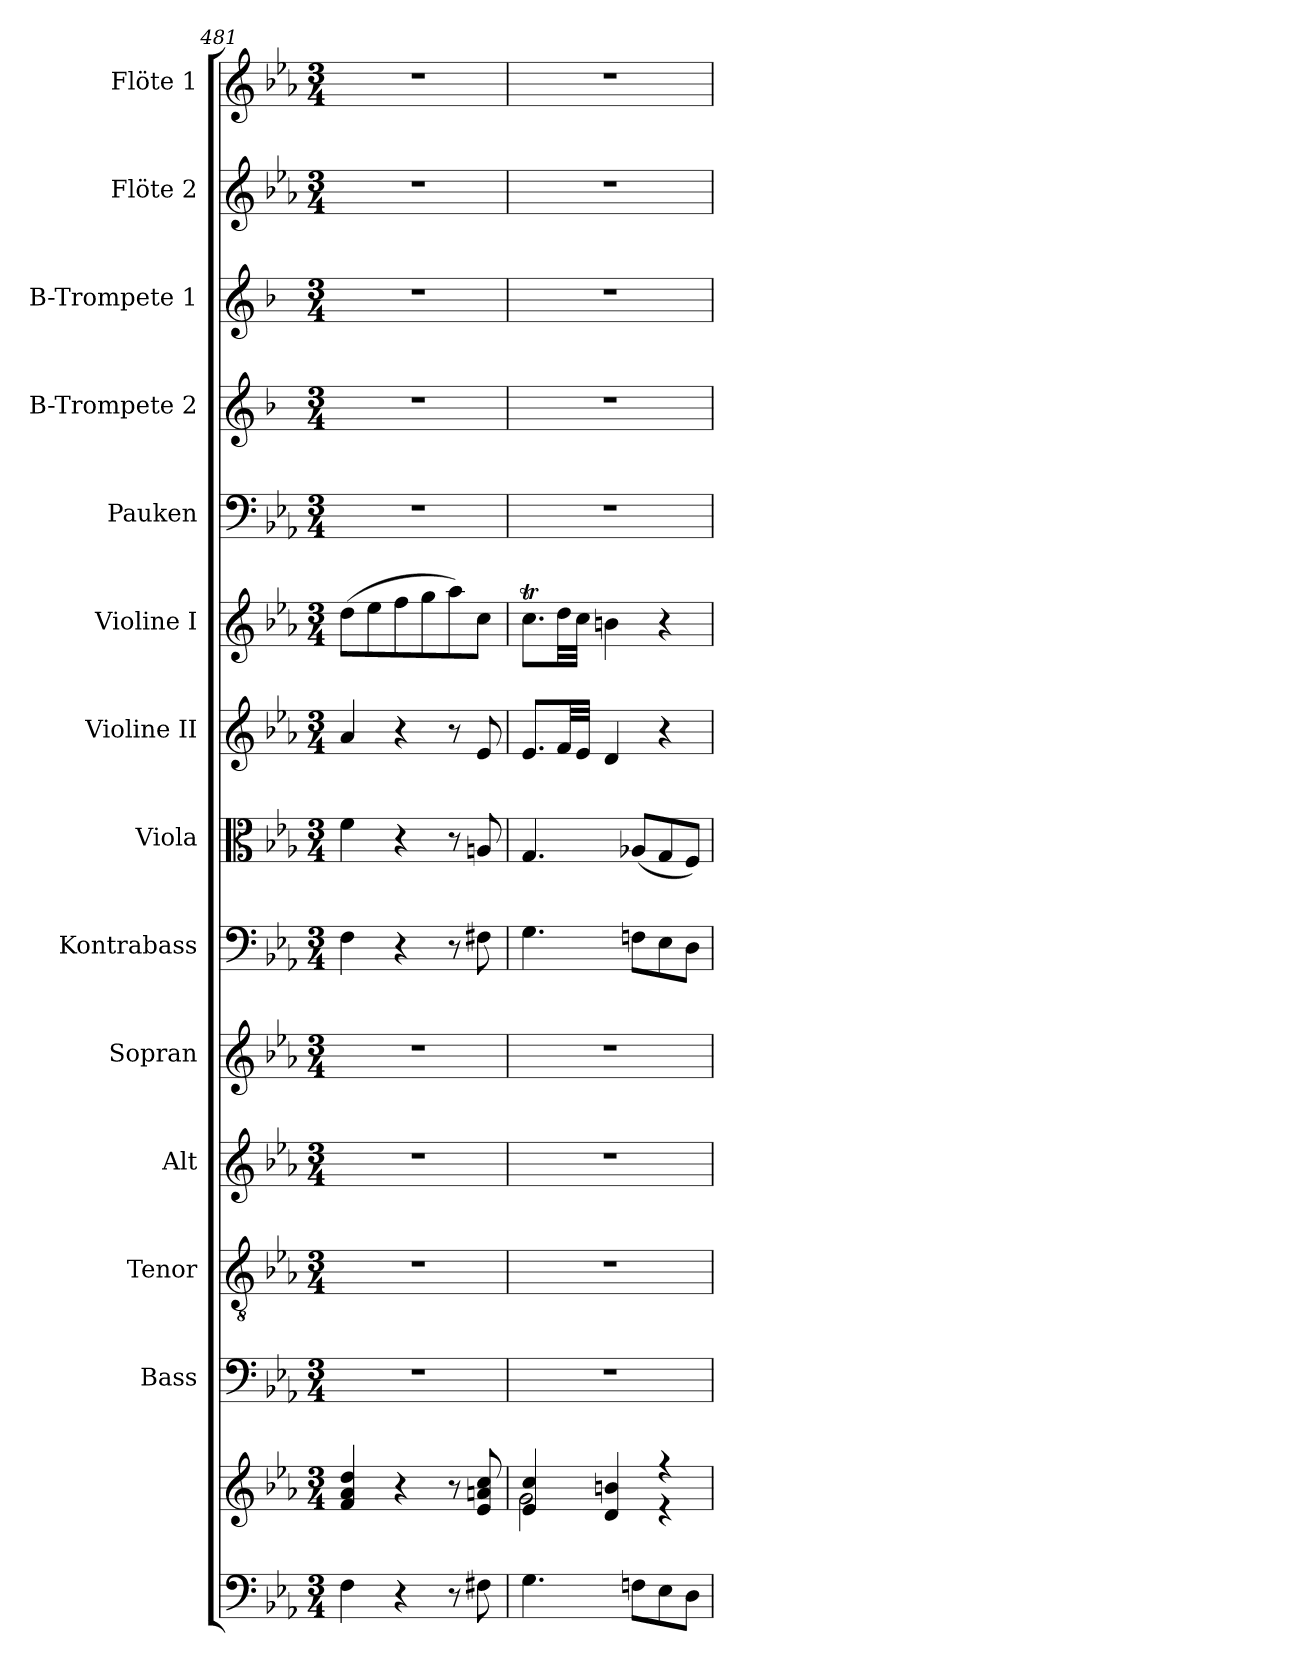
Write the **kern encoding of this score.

**kern	**kern	**kern	**kern	**kern	**kern	**kern	**kern	**kern	**kern	**kern	**kern	**kern	**kern	**kern
*part14	*part14	*part13	*part12	*part11	*part10	*part9	*part8	*part7	*part6	*part5	*part4	*part3	*part2	*part1
*staff15	*staff14	*staff13	*staff12	*staff11	*staff10	*staff9	*staff8	*staff7	*staff6	*staff5	*staff4	*staff3	*staff2	*staff1
*	*	*I"Bass	*I"Tenor	*I"Alt	*I"Sopran	*I"Kontrabass	*I"Viola	*I"Violine II	*I"Violine I	*I"Pauken	*I"B-Trompete 2	*I"B-Trompete 1	*I"Flöte 2	*I"Flöte 1
*	*	*I'B.	*I'T.	*I'A.	*I'S.	*I'Kb.	*I'Vla.	*I'Vl. II	*I'Vl. I	*I'Pk.	*I'B Trp. 2	*I'B Trp. 1	*I'Fl. 2	*I'Fl. 1
*clefF4	*clefG2	*clefF4	*clefGv2	*clefG2	*clefG2	*clefF4	*clefC3	*clefG2	*clefG2	*clefF4	*clefG2	*clefG2	*clefG2	*clefG2
*	*	*	*	*	*	*ITrd7c12	*	*	*	*	*ITrd1c2	*ITrd1c2	*	*
*k[b-e-a-]	*k[b-e-a-]	*k[b-e-a-]	*k[b-e-a-]	*k[b-e-a-]	*k[b-e-a-]	*k[b-e-a-]	*k[b-e-a-]	*k[b-e-a-]	*k[b-e-a-]	*k[b-e-a-]	*k[b-e-a-]	*k[b-e-a-]	*k[b-e-a-]	*k[b-e-a-]
*E-:	*E-:	*E-:	*E-:	*E-:	*E-:	*E-:	*E-:	*E-:	*E-:	*E-:	*E-:	*E-:	*E-:	*E-:
*M3/4	*M3/4	*M3/4	*M3/4	*M3/4	*M3/4	*M3/4	*M3/4	*M3/4	*M3/4	*M3/4	*M3/4	*M3/4	*M3/4	*M3/4
=481	=481	=481	=481	=481	=481	=481	=481	=481	=481	=481	=481	=481	=481	=481
4F\	4f/ 4a-/ 4dd/	2.r	2.r	2.r	2.r	4FF\	4f\	4a-/	(>8dd\L	2.r	2.r	2.r	2.r	2.r
.	.	.	.	.	.	.	.	.	8ee-\	.	.	.	.	.
4r	4r	.	.	.	.	4r	4r	4r	8ff\	.	.	.	.	.
.	.	.	.	.	.	.	.	.	8gg\	.	.	.	.	.
8r	8r	.	.	.	.	8r	8r	8r	8aa-\)	.	.	.	.	.
8F#X\	8e-/ 8an/ 8cc/	.	.	.	.	8FF#X\	8An/	8e-/	8cc\J	.	.	.	.	.
=482	=482	=482	=482	=482	=482	=482	=482	=482	=482	=482	=482	=482	=482	=482
*	*^	*	*	*	*	*	*	*	*	*	*	*	*	*
4.G\	4e-/ 4cc/	2g\	2.r	2.r	2.r	2.r	4.GG\	4.G/	8.e-/L	8.ccT\L	2.r	2.r	2.r	2.r	2.r
.	.	.	.	.	.	.	.	.	32f/LL	32dd\LL	.	.	.	.	.
.	.	.	.	.	.	.	.	.	32e-/JJJ	32cc\JJJ	.	.	.	.	.
.	4d/ 4bn/	.	.	.	.	.	.	.	4d/	4bn\	.	.	.	.	.
8Fn\L	.	.	.	.	.	.	8FFn\L	(<8A-X/L	.	.	.	.	.	.	.
8E-\	4r	4r	.	.	.	.	8EE-\	8G/	4r	4r	.	.	.	.	.
8D\J	.	.	.	.	.	.	8DD\J	8F/J)	.	.	.	.	.	.	.
*	*v	*v	*	*	*	*	*	*	*	*	*	*	*	*	*
=	=	=	=	=	=	=	=	=	=	=	=	=	=	=
*-	*-	*-	*-	*-	*-	*-	*-	*-	*-	*-	*-	*-	*-	*-
